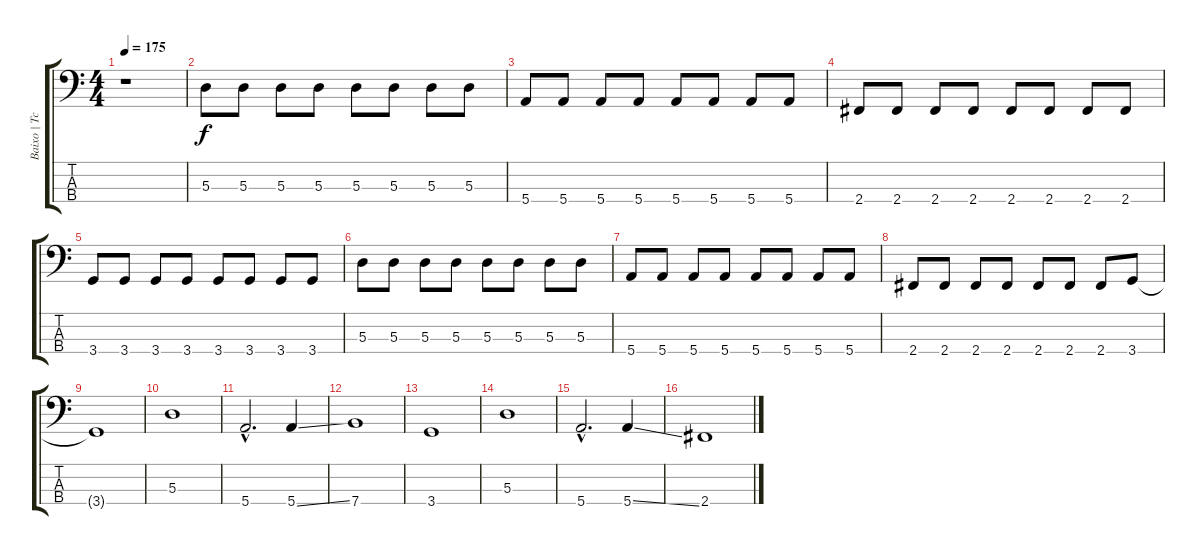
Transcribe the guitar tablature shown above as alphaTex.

\track ("Baixo | Tchelo" "Baixo | Tc") {instrument electricbassfinger}
\staff {score tabs}
\tuning (G2 D2 A1 E1) {hide}
\ts (4 4)
\tempo 175
\clef f4
\ks c
r.1{dy f instrument electricbassfinger} |
5.3.8 5.3.8 5.3.8 5.3.8 5.3.8 5.3.8 5.3.8 5.3.8 |
5.4.8 5.4.8 5.4.8 5.4.8 5.4.8 5.4.8 5.4.8 5.4.8 |
2.4.8 2.4.8 2.4.8 2.4.8 2.4.8 2.4.8 2.4.8 2.4.8 |
3.4.8 3.4.8 3.4.8 3.4.8 3.4.8 3.4.8 3.4.8 3.4.8 |
5.3.8 5.3.8 5.3.8 5.3.8 5.3.8 5.3.8 5.3.8 5.3.8 |
5.4.8 5.4.8 5.4.8 5.4.8 5.4.8 5.4.8 5.4.8 5.4.8 |
2.4.8 2.4.8 2.4.8 2.4.8 2.4.8 2.4.8 2.4.8 3.4.8 |
3.4{t}.1 |
5.3.1 |
5.4{hac}.2{d} 5.4{ss}.4 |
7.4.1 |
3.4.1 |
5.3.1 |
5.4{hac}.2{d} 5.4{ss}.4 |
2.4.1
